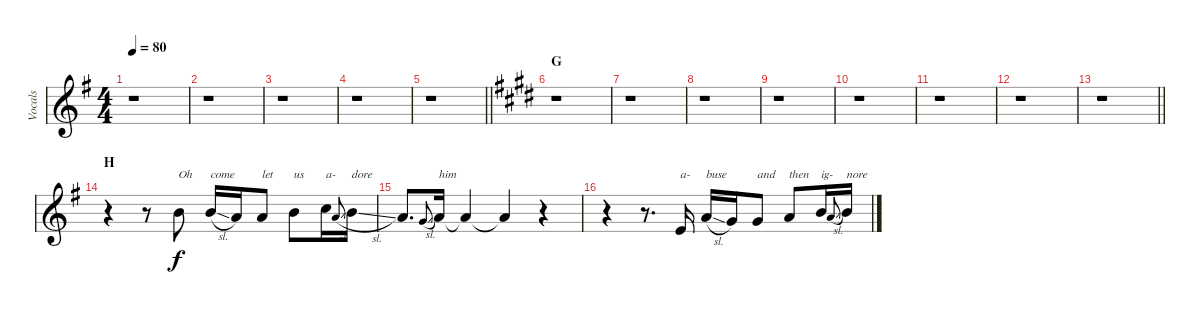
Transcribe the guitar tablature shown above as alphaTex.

\track ("Vocals" "Vocals") {instrument oboe}
\staff {score}
\tuning (E4 B3 G3 D3 A2 E2) {hide}
\ts (4 4)
\tempo 80
\clef g2
\ks g
r.1{dy f} |
r.1 |
r.1 |
r.1 |
\barLineRight lightlight
r.1 |
\section ("" "G")
\ks c#minor
r.1 |
\ks e
r.1 |
r.1 |
r.1 |
r.1 |
r.1 |
r.1 |
\barLineRight lightlight
r.1 |
\section ("" "H")
\ks g
r.4 r.8 7.1.8{txt "Oh"} 7.1{sl}.16{txt "come"} 5.1.16 5.1.8{txt "let"} 7.1.8{txt "us"} 8.1.16{txt "a-"} 5.1{sl}.8{gr onbeat} 7.1{sl}.16{txt "dore"} |
5.1.8{d} 3.1{sl}.8{gr onbeat} 5.1.16{txt "him"} 5.1{t}.4 5.1{t}.4 r.4 |
r.4 r.8{d} 0.1.16{txt "a-"} 5.1{sl}.16{txt "buse"} 3.1.16 3.1.8{txt "and"} 5.1.8{txt "then"} 7.1.16{txt "ig-"} 5.1{sl}.8{gr onbeat} 7.1{sl}.16{txt "nore"}
